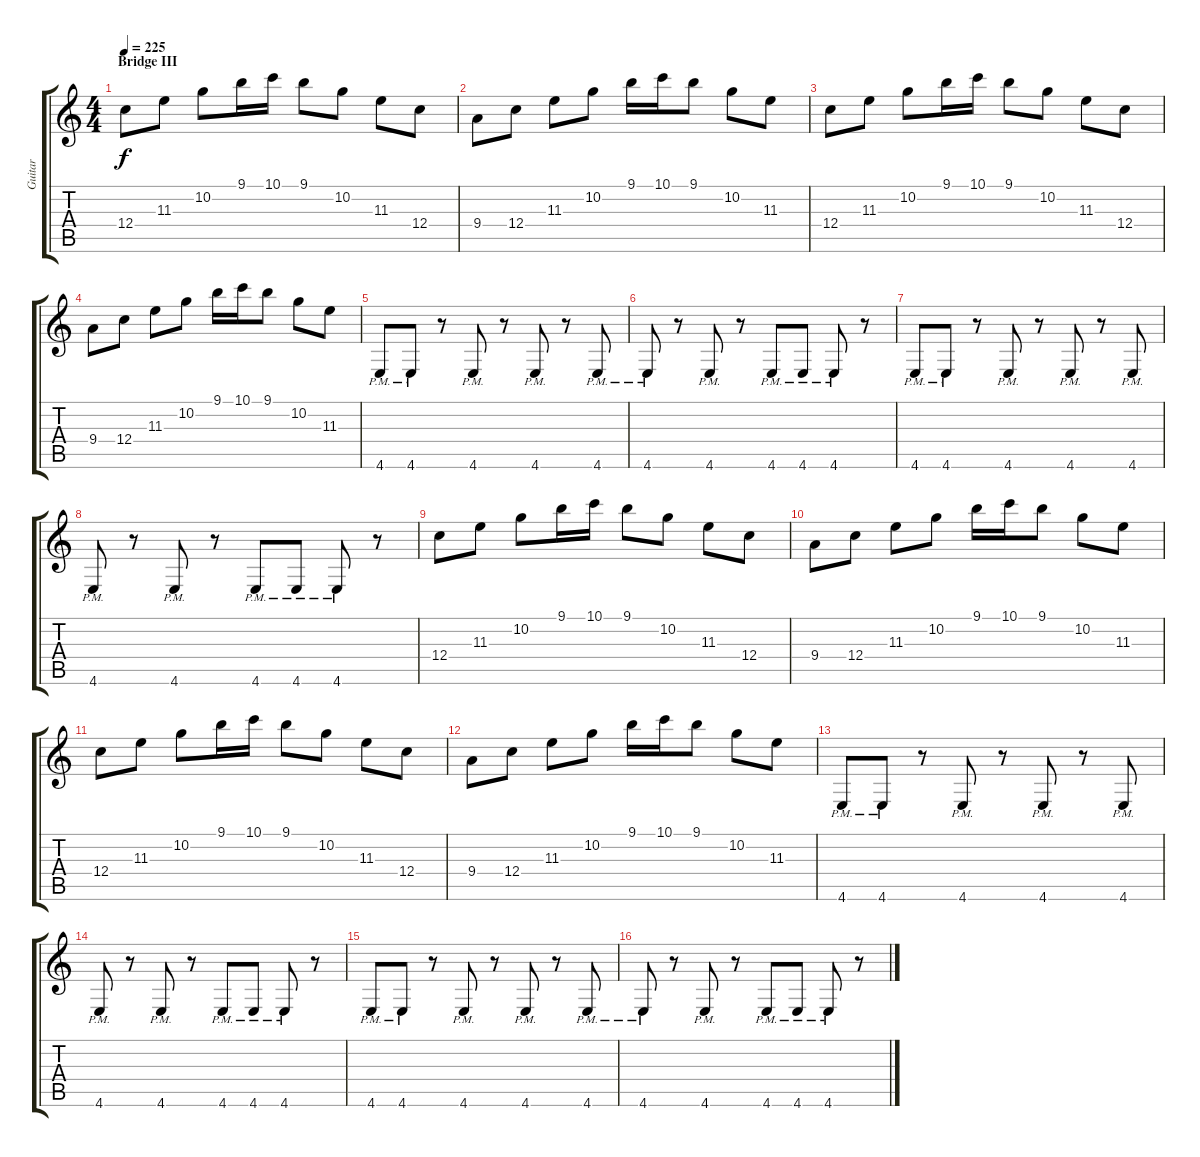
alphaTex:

\track ("Guitar" "Guitar") {instrument distortionguitar}
\staff {score tabs}
\tuning (D4 A3 F3 C3 G2 C2) {hide}
\ts (4 4)
\section ("" "Bridge III")
\tempo 225
\clef g2
\ks c
12.4.8{dy f volume 11 instrument distortionguitar} 11.3.8 10.2.8 9.1.16 10.1.16 9.1.8 10.2.8 11.3.8 12.4.8 |
9.4.8 12.4.8 11.3.8 10.2.8 9.1.16 10.1.16 9.1.8 10.2.8 11.3.8 |
12.4.8 11.3.8 10.2.8 9.1.16 10.1.16 9.1.8 10.2.8 11.3.8 12.4.8 |
9.4.8 12.4.8 11.3.8 10.2.8 9.1.16 10.1.16 9.1.8 10.2.8 11.3.8 |
4.6{pm}.8 4.6{pm}.8 r.8 4.6{pm}.8 r.8 4.6{pm}.8 r.8 4.6{pm}.8 |
4.6{pm}.8 r.8 4.6{pm}.8 r.8 4.6{pm}.8 4.6{pm}.8 4.6{pm}.8 r.8 |
4.6{pm}.8 4.6{pm}.8 r.8 4.6{pm}.8 r.8 4.6{pm}.8 r.8 4.6{pm}.8 |
4.6{pm}.8 r.8 4.6{pm}.8 r.8 4.6{pm}.8 4.6{pm}.8 4.6{pm}.8 r.8 |
12.4.8 11.3.8 10.2.8 9.1.16 10.1.16 9.1.8 10.2.8 11.3.8 12.4.8 |
9.4.8 12.4.8 11.3.8 10.2.8 9.1.16 10.1.16 9.1.8 10.2.8 11.3.8 |
12.4.8 11.3.8 10.2.8 9.1.16 10.1.16 9.1.8 10.2.8 11.3.8 12.4.8 |
9.4.8 12.4.8 11.3.8 10.2.8 9.1.16 10.1.16 9.1.8 10.2.8 11.3.8 |
4.6{pm}.8 4.6{pm}.8 r.8 4.6{pm}.8 r.8 4.6{pm}.8 r.8 4.6{pm}.8 |
4.6{pm}.8 r.8 4.6{pm}.8 r.8 4.6{pm}.8 4.6{pm}.8 4.6{pm}.8 r.8 |
4.6{pm}.8 4.6{pm}.8 r.8 4.6{pm}.8 r.8 4.6{pm}.8 r.8 4.6{pm}.8 |
4.6{pm}.8 r.8 4.6{pm}.8 r.8 4.6{pm}.8 4.6{pm}.8 4.6{pm}.8 r.8
